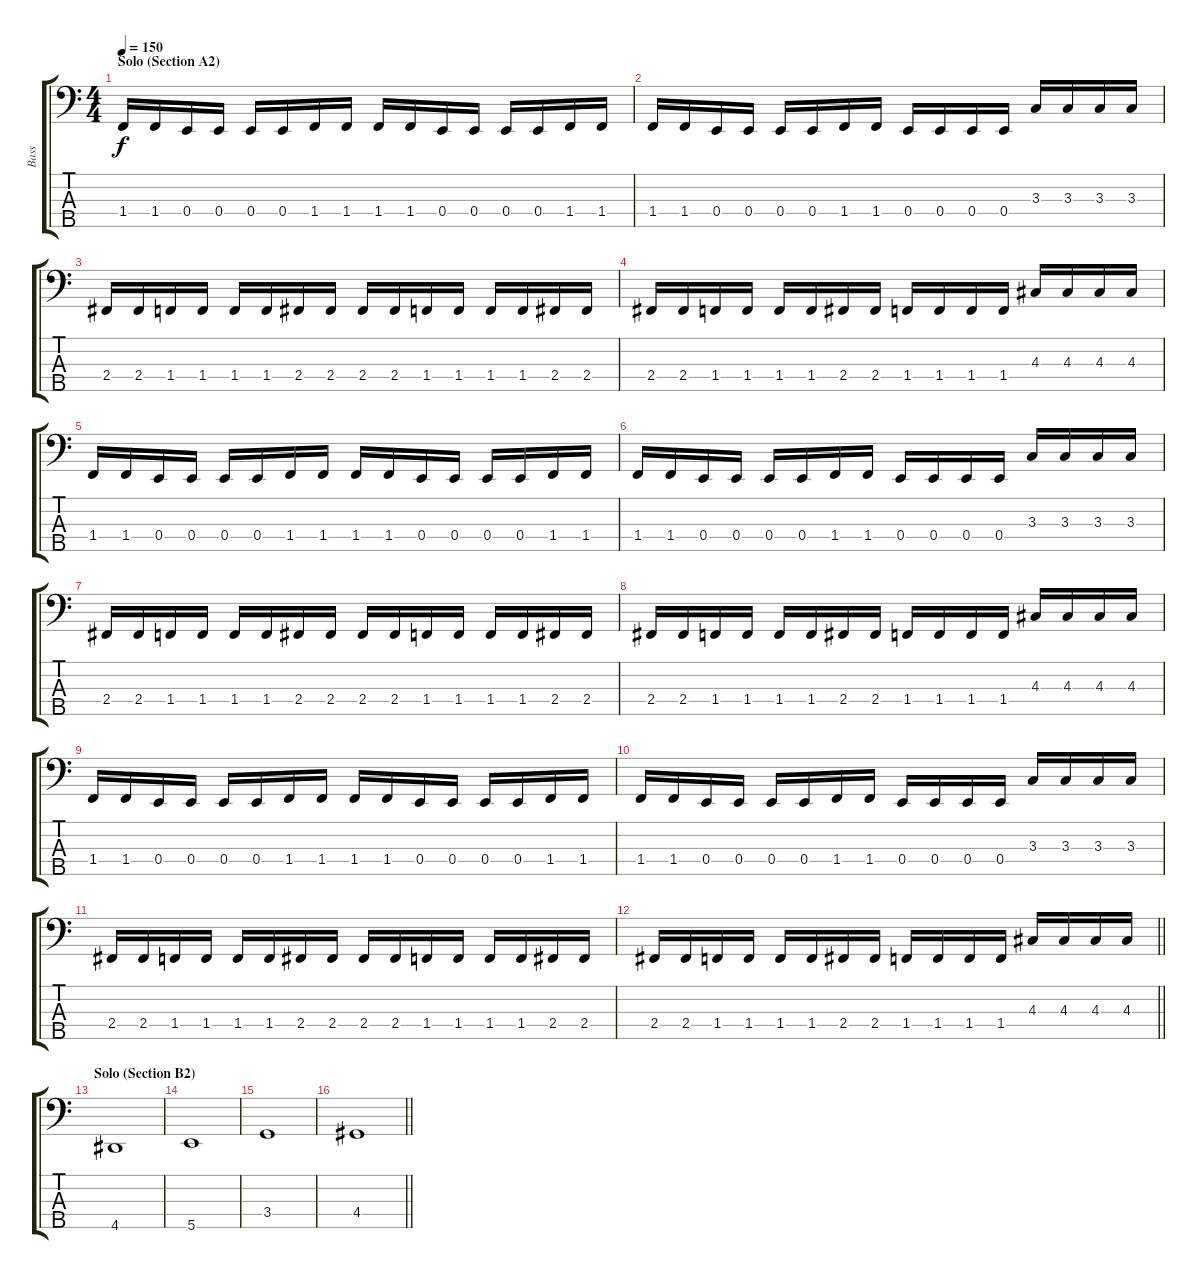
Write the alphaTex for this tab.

\track ("Bass" "Bass") {instrument slapbass2}
\staff {score tabs}
\tuning (G2 D2 A1 E1 B0) {hide}
\ts (4 4)
\section ("" "Solo (Section A2)")
\tempo 150
\clef f4
\ks c
1.4.16{dy f} 1.4.16 0.4.16 0.4.16 0.4.16 0.4.16 1.4.16 1.4.16 1.4.16 1.4.16 0.4.16 0.4.16 0.4.16 0.4.16 1.4.16 1.4.16 |
1.4.16 1.4.16 0.4.16 0.4.16 0.4.16 0.4.16 1.4.16 1.4.16 0.4.16 0.4.16 0.4.16 0.4.16 3.3.16 3.3.16 3.3.16 3.3.16 |
2.4.16 2.4.16 1.4.16 1.4.16 1.4.16 1.4.16 2.4.16 2.4.16 2.4.16 2.4.16 1.4.16 1.4.16 1.4.16 1.4.16 2.4.16 2.4.16 |
2.4.16 2.4.16 1.4.16 1.4.16 1.4.16 1.4.16 2.4.16 2.4.16 1.4.16 1.4.16 1.4.16 1.4.16 4.3.16 4.3.16 4.3.16 4.3.16 |
1.4.16 1.4.16 0.4.16 0.4.16 0.4.16 0.4.16 1.4.16 1.4.16 1.4.16 1.4.16 0.4.16 0.4.16 0.4.16 0.4.16 1.4.16 1.4.16 |
1.4.16 1.4.16 0.4.16 0.4.16 0.4.16 0.4.16 1.4.16 1.4.16 0.4.16 0.4.16 0.4.16 0.4.16 3.3.16 3.3.16 3.3.16 3.3.16 |
2.4.16 2.4.16 1.4.16 1.4.16 1.4.16 1.4.16 2.4.16 2.4.16 2.4.16 2.4.16 1.4.16 1.4.16 1.4.16 1.4.16 2.4.16 2.4.16 |
2.4.16 2.4.16 1.4.16 1.4.16 1.4.16 1.4.16 2.4.16 2.4.16 1.4.16 1.4.16 1.4.16 1.4.16 4.3.16 4.3.16 4.3.16 4.3.16 |
1.4.16 1.4.16 0.4.16 0.4.16 0.4.16 0.4.16 1.4.16 1.4.16 1.4.16 1.4.16 0.4.16 0.4.16 0.4.16 0.4.16 1.4.16 1.4.16 |
1.4.16 1.4.16 0.4.16 0.4.16 0.4.16 0.4.16 1.4.16 1.4.16 0.4.16 0.4.16 0.4.16 0.4.16 3.3.16 3.3.16 3.3.16 3.3.16 |
2.4.16 2.4.16 1.4.16 1.4.16 1.4.16 1.4.16 2.4.16 2.4.16 2.4.16 2.4.16 1.4.16 1.4.16 1.4.16 1.4.16 2.4.16 2.4.16 |
\barLineRight lightlight
2.4.16 2.4.16 1.4.16 1.4.16 1.4.16 1.4.16 2.4.16 2.4.16 1.4.16 1.4.16 1.4.16 1.4.16 4.3.16 4.3.16 4.3.16 4.3.16 |
\section ("" "Solo (Section B2)")
4.5.1 |
5.5.1 |
3.4.1 |
\barLineRight lightlight
4.4.1
